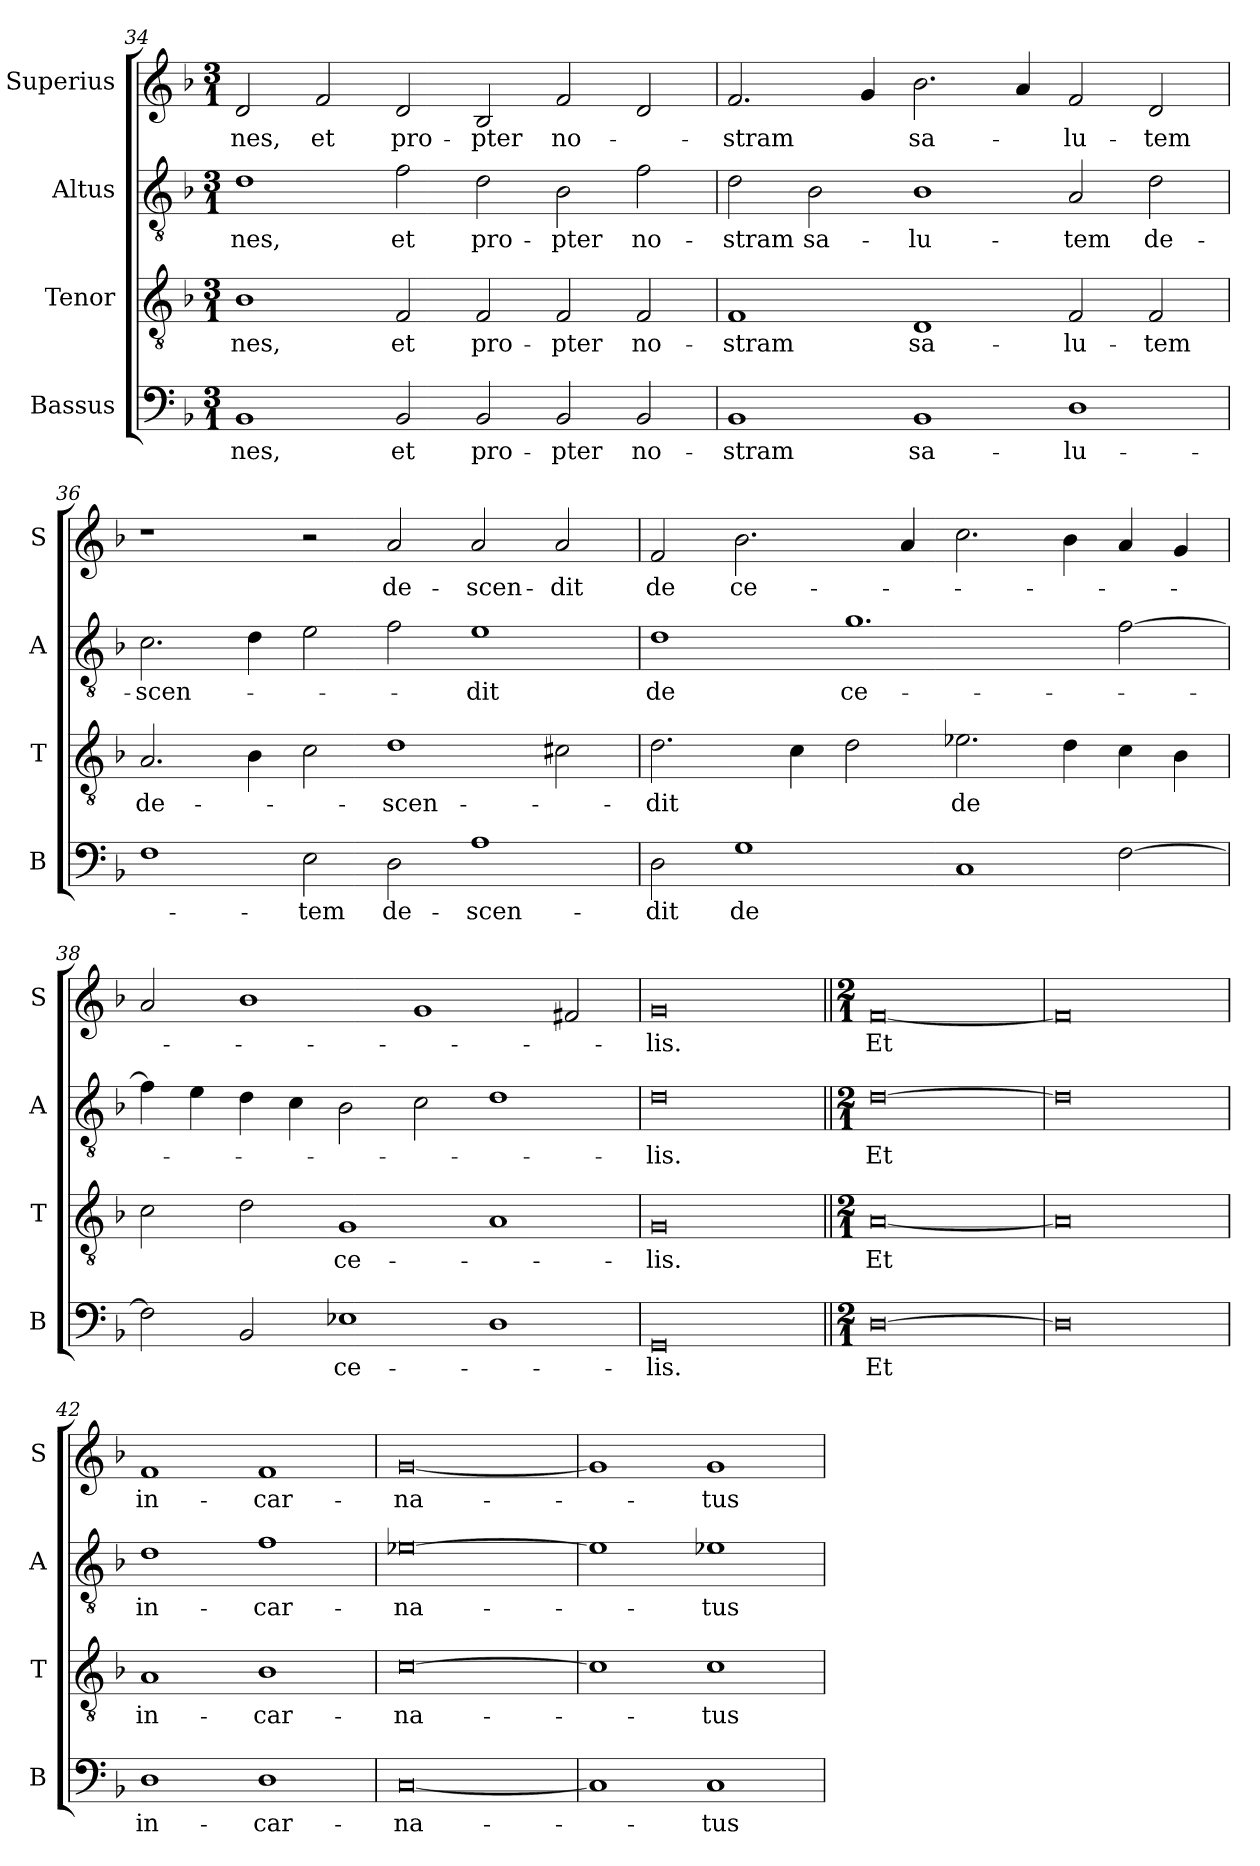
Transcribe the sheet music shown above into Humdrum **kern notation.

**kern	**text	**kern	**text	**kern	**text	**kern	**text
*part4	*part4	*part3	*part3	*part2	*part2	*part1	*part1
*staff4	*staff4	*staff3	*staff3	*staff2	*staff2	*staff1	*staff1
*I"Bassus	*	*I"Tenor	*	*I"Altus	*	*I"Superius	*
*I'B	*	*I'T	*	*I'A	*	*I'S	*
*clefF4	*	*clefGv2	*	*clefGv2	*	*clefG2	*
*k[b-]	*	*k[b-]	*	*k[b-]	*	*k[b-]	*
*M3/1	*	*M3/1	*	*M3/1	*	*M3/1	*
=34	=34	=34	=34	=34	=34	=34	=34
1BB-	-nes,	1B-	-nes,	1d	-nes,	2d	-nes,
.	.	.	.	.	.	2f	et
2BB-	et	2F	et	2f	et	2d	pro-
2BB-	pro-	2F	pro-	2d	pro-	2B-	-pter
2BB-	-pter	2F	-pter	2B-	-pter	2f	no-
2BB-	no-	2F	no-	2f	no-	2d	.
=35	=35	=35	=35	=35	=35	=35	=35
1BB-	-stram	1F	-stram	2d	-stram	2.f	-stram
.	.	.	.	2B-	sa-	.	.
.	.	.	.	.	.	4g	.
1BB-	sa-	1D	sa-	1B-	-lu-	2.b-	sa-
.	.	.	.	.	.	4a	.
1D	-lu-	2F	-lu-	2A	-tem	2f	-lu-
.	.	2F	-tem	2d	de-	2d	-tem
=36	=36	=36	=36	=36	=36	=36	=36
1F	.	2.A	de-	2.c	-scen-	1r	.
.	.	4B-	.	4d	.	.	.
2E	-tem	2c	.	2e	.	2r	.
2D	de-	1d	-scen-	2f	.	2a	de-
1A	-scen-	.	.	1e	-dit	2a	-scen-
.	.	2c#X	.	.	.	2a	-dit
=37	=37	=37	=37	=37	=37	=37	=37
2D	-dit	2.d	-dit	1d	de	2f	de
1G	de	.	.	.	.	2.b-	ce-
.	.	4c	.	.	.	.	.
.	.	2d	.	1.g	ce-	.	.
.	.	.	.	.	.	4a	.
1C	.	2.e-X	de	.	.	2.cc	.
.	.	4d	.	.	.	4b-	.
[2F	.	4c	.	[2f	.	4a	.
.	.	4B-	.	.	.	4g	.
=38	=38	=38	=38	=38	=38	=38	=38
2F]	.	2c	.	4f]	.	2a	.
.	.	.	.	4e	.	.	.
2BB-	.	2d	.	4d	.	1b-	.
.	.	.	.	4c	.	.	.
1E-X	ce-	1G	ce-	2B-	.	.	.
.	.	.	.	2c	.	1g	.
1D	.	1A	.	1d	.	.	.
.	.	.	.	.	.	2f#X	.
=39	=39	=39	=39	=39	=39	=39	=39
0GG	-lis.	0G	-lis.	0d	-lis.	0g	-lis.
=40||	=40||	=40||	=40||	=40||	=40||	=40||	=40||
*M2/1	*	*M2/1	*	*M2/1	*	*M2/1	*
[0D	Et	[0A	Et	[0d	Et	[0f	Et
=41	=41	=41	=41	=41	=41	=41	=41
0D]	.	0A]	.	0d]	.	0f]	.
=42	=42	=42	=42	=42	=42	=42	=42
1D	in-	1A	in-	1d	in-	1f	in-
1D	-car-	1B-	-car-	1f	-car-	1f	-car-
=43	=43	=43	=43	=43	=43	=43	=43
[0C	-na-	[0c	-na-	[0e-i	-na-	[0g	-na-
=44	=44	=44	=44	=44	=44	=44	=44
1C]	.	1c]	.	1e-]	.	1g]	.
1C	-tus	1c	-tus	1e-i	-tus	1g	-tus
=	=	=	=	=	=	=	=
*-	*-	*-	*-	*-	*-	*-	*-
